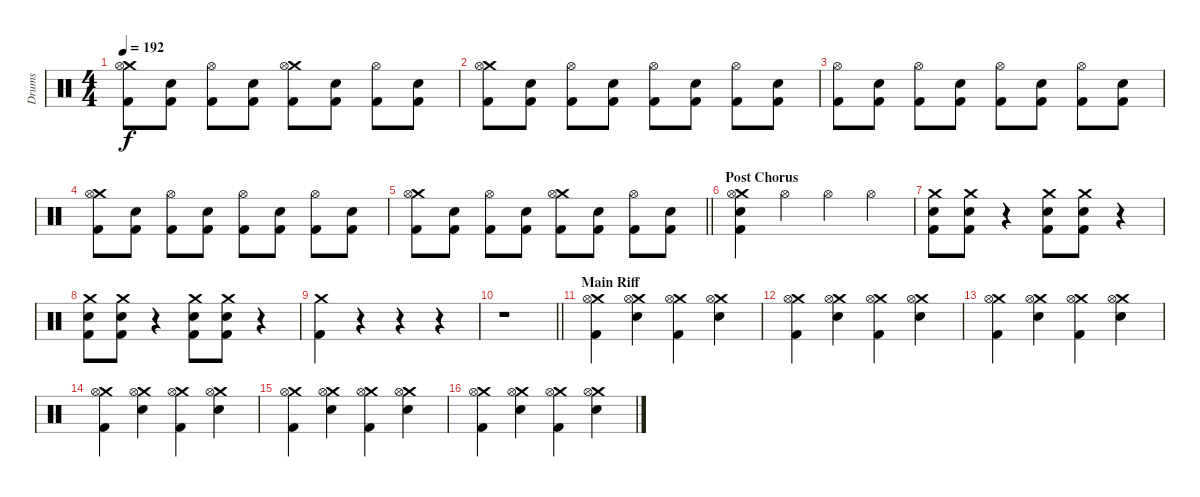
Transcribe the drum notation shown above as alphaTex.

\track ("Drums" "Drums") {instrument percussion}
\staff {score}
\articulation defaults
\ts (4 4)
\tempo 192
\clef neutral
\ks c
("Crash medium (hit)" "Hi-Hat (open)" "Kick (hit) 2").8{dy f} ("Electric Snare (hit)" "Kick (hit) 2").8 ("Hi-Hat (open)" "Kick (hit) 2").8 ("Electric Snare (hit)" "Kick (hit) 2").8 ("Crash medium (hit)" "Hi-Hat (open)" "Kick (hit) 2").8 ("Electric Snare (hit)" "Kick (hit) 2").8 ("Hi-Hat (open)" "Kick (hit) 2").8 ("Electric Snare (hit)" "Kick (hit) 2").8 |
("Crash medium (hit)" "Hi-Hat (open)" "Kick (hit) 2").8 ("Electric Snare (hit)" "Kick (hit) 2").8 ("Hi-Hat (open)" "Kick (hit) 2").8 ("Electric Snare (hit)" "Kick (hit) 2").8 ("Hi-Hat (open)" "Kick (hit) 2").8 ("Electric Snare (hit)" "Kick (hit) 2").8 ("Hi-Hat (open)" "Kick (hit) 2").8 ("Electric Snare (hit)" "Kick (hit) 2").8 |
("Hi-Hat (open)" "Kick (hit) 2").8 ("Electric Snare (hit)" "Kick (hit) 2").8 ("Hi-Hat (open)" "Kick (hit) 2").8 ("Electric Snare (hit)" "Kick (hit) 2").8 ("Hi-Hat (open)" "Kick (hit) 2").8 ("Electric Snare (hit)" "Kick (hit) 2").8 ("Hi-Hat (open)" "Kick (hit) 2").8 ("Electric Snare (hit)" "Kick (hit) 2").8 |
("Crash medium (hit)" "Hi-Hat (open)" "Kick (hit) 2").8 ("Electric Snare (hit)" "Kick (hit) 2").8 ("Hi-Hat (open)" "Kick (hit) 2").8 ("Electric Snare (hit)" "Kick (hit) 2").8 ("Hi-Hat (open)" "Kick (hit) 2").8 ("Electric Snare (hit)" "Kick (hit) 2").8 ("Hi-Hat (open)" "Kick (hit) 2").8 ("Electric Snare (hit)" "Kick (hit) 2").8 |
\barLineRight lightlight
("Crash medium (hit)" "Hi-Hat (open)" "Kick (hit) 2").8 ("Electric Snare (hit)" "Kick (hit) 2").8 ("Hi-Hat (open)" "Kick (hit) 2").8 ("Electric Snare (hit)" "Kick (hit) 2").8 ("Crash medium (hit)" "Hi-Hat (open)" "Kick (hit) 2").8 ("Electric Snare (hit)" "Kick (hit) 2").8 ("Hi-Hat (open)" "Kick (hit) 2").8 ("Electric Snare (hit)" "Kick (hit) 2").8 |
\section ("" "Post Chorus")
("Crash medium (hit)" "Hi-Hat (open)" "Electric Snare (hit)" "Kick (hit) 2").4 "Hi-Hat (open)".4 "Hi-Hat (open)".4 "Hi-Hat (open)".4 |
("Crash medium (hit)" "Electric Snare (hit)" "Kick (hit) 2").8 ("Crash medium (hit)" "Electric Snare (hit)" "Kick (hit) 2").8 r.4 ("Crash medium (hit)" "Electric Snare (hit)" "Kick (hit) 2").8 ("Crash medium (hit)" "Electric Snare (hit)" "Kick (hit) 2").8 r.4 |
("Crash medium (hit)" "Electric Snare (hit)" "Kick (hit) 2").8 ("Crash medium (hit)" "Electric Snare (hit)" "Kick (hit) 2").8 r.4 ("Crash medium (hit)" "Electric Snare (hit)" "Kick (hit) 2").8 ("Crash medium (hit)" "Electric Snare (hit)" "Kick (hit) 2").8 r.4 |
("Crash medium (hit)" "Kick (hit) 2").4 r.4 r.4 r.4 |
\barLineRight lightlight
r.1 |
\section ("" "Main Riff")
("Crash medium (hit)" "Hi-Hat (open)" "Kick (hit) 2").4 ("Crash medium (hit)" "Hi-Hat (open)" "Electric Snare (hit)").4 ("Crash medium (hit)" "Hi-Hat (open)" "Kick (hit) 2").4 ("Crash medium (hit)" "Hi-Hat (open)" "Electric Snare (hit)").4 |
("Crash medium (hit)" "Hi-Hat (open)" "Kick (hit) 2").4 ("Crash medium (hit)" "Hi-Hat (open)" "Electric Snare (hit)").4 ("Crash medium (hit)" "Hi-Hat (open)" "Kick (hit) 2").4 ("Crash medium (hit)" "Hi-Hat (open)" "Electric Snare (hit)").4 |
("Crash medium (hit)" "Hi-Hat (open)" "Kick (hit) 2").4 ("Crash medium (hit)" "Hi-Hat (open)" "Electric Snare (hit)").4 ("Crash medium (hit)" "Hi-Hat (open)" "Kick (hit) 2").4 ("Crash medium (hit)" "Hi-Hat (open)" "Electric Snare (hit)").4 |
("Crash medium (hit)" "Hi-Hat (open)" "Kick (hit) 2").4 ("Crash medium (hit)" "Hi-Hat (open)" "Electric Snare (hit)").4 ("Crash medium (hit)" "Hi-Hat (open)" "Kick (hit) 2").4 ("Crash medium (hit)" "Hi-Hat (open)" "Electric Snare (hit)").4 |
("Crash medium (hit)" "Hi-Hat (open)" "Kick (hit) 2").4 ("Crash medium (hit)" "Hi-Hat (open)" "Electric Snare (hit)").4 ("Crash medium (hit)" "Hi-Hat (open)" "Kick (hit) 2").4 ("Crash medium (hit)" "Hi-Hat (open)" "Electric Snare (hit)").4 |
("Crash medium (hit)" "Hi-Hat (open)" "Kick (hit) 2").4 ("Crash medium (hit)" "Hi-Hat (open)" "Electric Snare (hit)").4 ("Crash medium (hit)" "Hi-Hat (open)" "Kick (hit) 2").4 ("Crash medium (hit)" "Hi-Hat (open)" "Electric Snare (hit)").4
